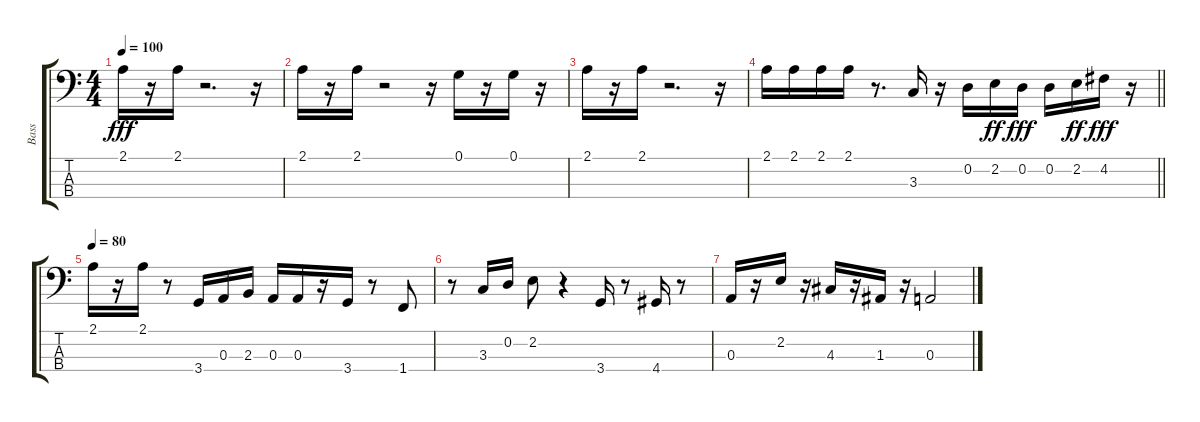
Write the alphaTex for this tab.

\track ("Bass" "Bass") {instrument electricbassfinger}
\staff {score tabs}
\tuning (G2 D2 A1 E1) {hide}
\ts (4 4)
\tempo 100
\clef f4
\ks c
2.1.16{dy fff} r.16 2.1.16 r.2{d} r.16 |
2.1.16 r.16 2.1.16 r.2 r.16 0.1.16 r.16 0.1.16 r.16 |
2.1.16 r.16 2.1.16 r.2{d} r.16 |
\barLineRight lightlight
2.1.16 2.1.16 2.1.16 2.1.16 r.8{d} 3.3.16 r.16 0.2.16 2.2.16{dy ff} 0.2.16{dy fff} 0.2.16 2.2.16{dy ff} 4.2.16{dy fff} r.16 |
\tempo 130
\tempo 80
2.1.16 r.16 2.1.16 r.8 3.4.16 0.3.16 2.3.16 0.3.16 0.3.16 r.16 3.4.16 r.8 1.4.8 |
r.8{txt ""} 3.3.16 0.2.16 2.2.8 r.4 3.4.16 r.8 4.4.16 r.8 |
0.3.16 r.16 2.2.16 r.16 4.3.16 r.16 1.3.16 r.16 0.3.2
